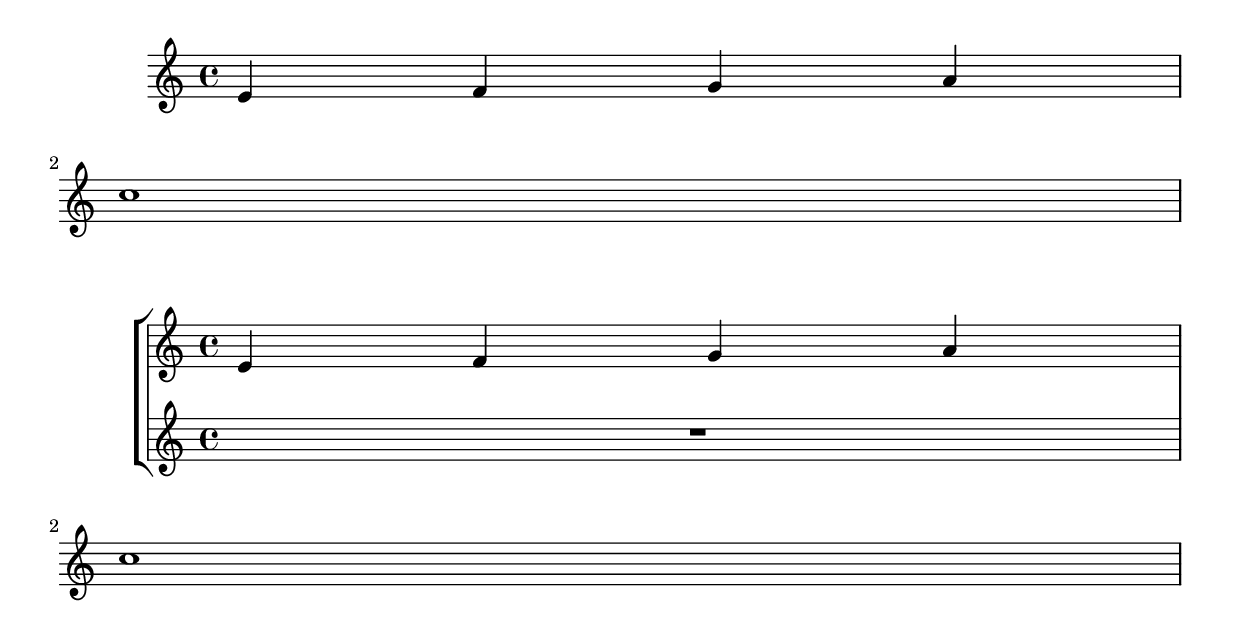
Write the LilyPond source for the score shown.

%% Do not edit this file; it is automatically
%% generated from LSR http://lsr.dsi.unimi.it
%% This file is in the public domain.
\version "2.13.10"

\header {
  lsrtags = "staff-notation, tweaks-and-overrides, breaks"

%% Translation of GIT committish: 5cab62e8738ff02eead438042743116391f306f5
  texidoces = "
El primer pentagrama vacío también se puede suprimir de la
partitura estableciendo la propiedad @code{remove-first} de
@code{VerticalAxisGroup}.  Esto se puede hacer globalmente dentro
del bloque @code{\\layout}, o localmente dentro del pentagrama
concreto que se quiere suprimir.  En este último caso, tenemos que
especificar el contexto (@code{Staff} se aplica sólo al pentagrama
actual) delante de la propiedad.

El pentagrama inferior del segundo grupo no se elimina, porque el
ajuste sólo se aplica al pentagrama concreto dentro del que se
escribe.

"
  doctitlees = "Quitar la primera línea vacía"

%% Translation of GIT committish: d96023d8792c8af202c7cb8508010c0d3648899d
  texidocde = "
Ein leeres Notensystem kann auch aus der ersten Zeile einer Partitur
entfernt werden, indem die Eigenschaft @code{remove-first} der
@code{VerticalAxisGroup}-Eigenschaft eingesetzt wird.  Das kann
man global in einer @code{\\layout}-Umgebung oder lokal in dem
bestimmten Notensystem machen, das entfernt werden soll.  In letzterem
Fall muss man den Kontext angeben.

Das untere Notensystem der zweiten Systemgruppe wird nicht entfernt,
weil in die Einstellungen in dem Schnipsel nur für das eine Notensystem
gültig sind.

"
  doctitlede = "Die erste leere Notenzeile auch entfernen"
%% Translation of GIT committish: d78027a94928ddcdd18fd6534cbe6d719f80b6e6
  texidocfr = "
Par défaut, le premier système comportera absolument toutes les portées.
Si vous voulez masquer les portées vides y compris pour le premier
système, vous devrez activer la propriété @code{remove-first} du
@code{VerticalAxisGroup}.  Mentionnée dans un bloc @code{\\layout},
cette commande agira de manière globale.  Pour qu'elle ne soit effective
que pour une portée individuelle, vous devrez également spécifier le
contexte (@code{Staff} pour qu'il ne concerne que la portée en cours) en
préfixe de la propriété. 

La première ligne inférieure du deuxième @code{StaffGroup} est bien
présente, pour la simple raison que le réglage en question ne s'applique
qu'à la portée dans laquelle il a été inscrit.

"
  doctitlefr = "Masquage de la première ligne si elle est vide"


  texidoc = "
The first empty staff can also be removed from the score by setting the
@code{VerticalAxisGroup} property @code{remove-first}. This can be done
globally inside the @code{\\layout} block, or locally inside the
specific staff that should be removed.  In the latter case, you have to
specify the context (@code{Staff} applies only to the current staff) in
front of the property.

The lower staff of the second staff group is not removed, because the
setting applies only to the specific staff inside of which it is
written.

"
  doctitle = "Removing the first empty line"
} % begin verbatim

\layout {
  \context {
    \RemoveEmptyStaffContext
    % To use the setting globally, uncomment the following line:
    % \override VerticalAxisGroup #'remove-first = ##t
  }
}
\new StaffGroup <<
  \new Staff \relative c' {
    e4 f g a \break
    c1
  }
  \new Staff {
    % To use the setting globally, comment this line,
    % uncomment the line in the \layout block above
    \override Staff.VerticalAxisGroup #'remove-first = ##t
    R1 \break
    R
  }
>>
\new StaffGroup <<
  \new Staff \relative c' {
    e4 f g a \break
    c1
  }
  \new Staff {
    R1 \break
    R
  }
>>

